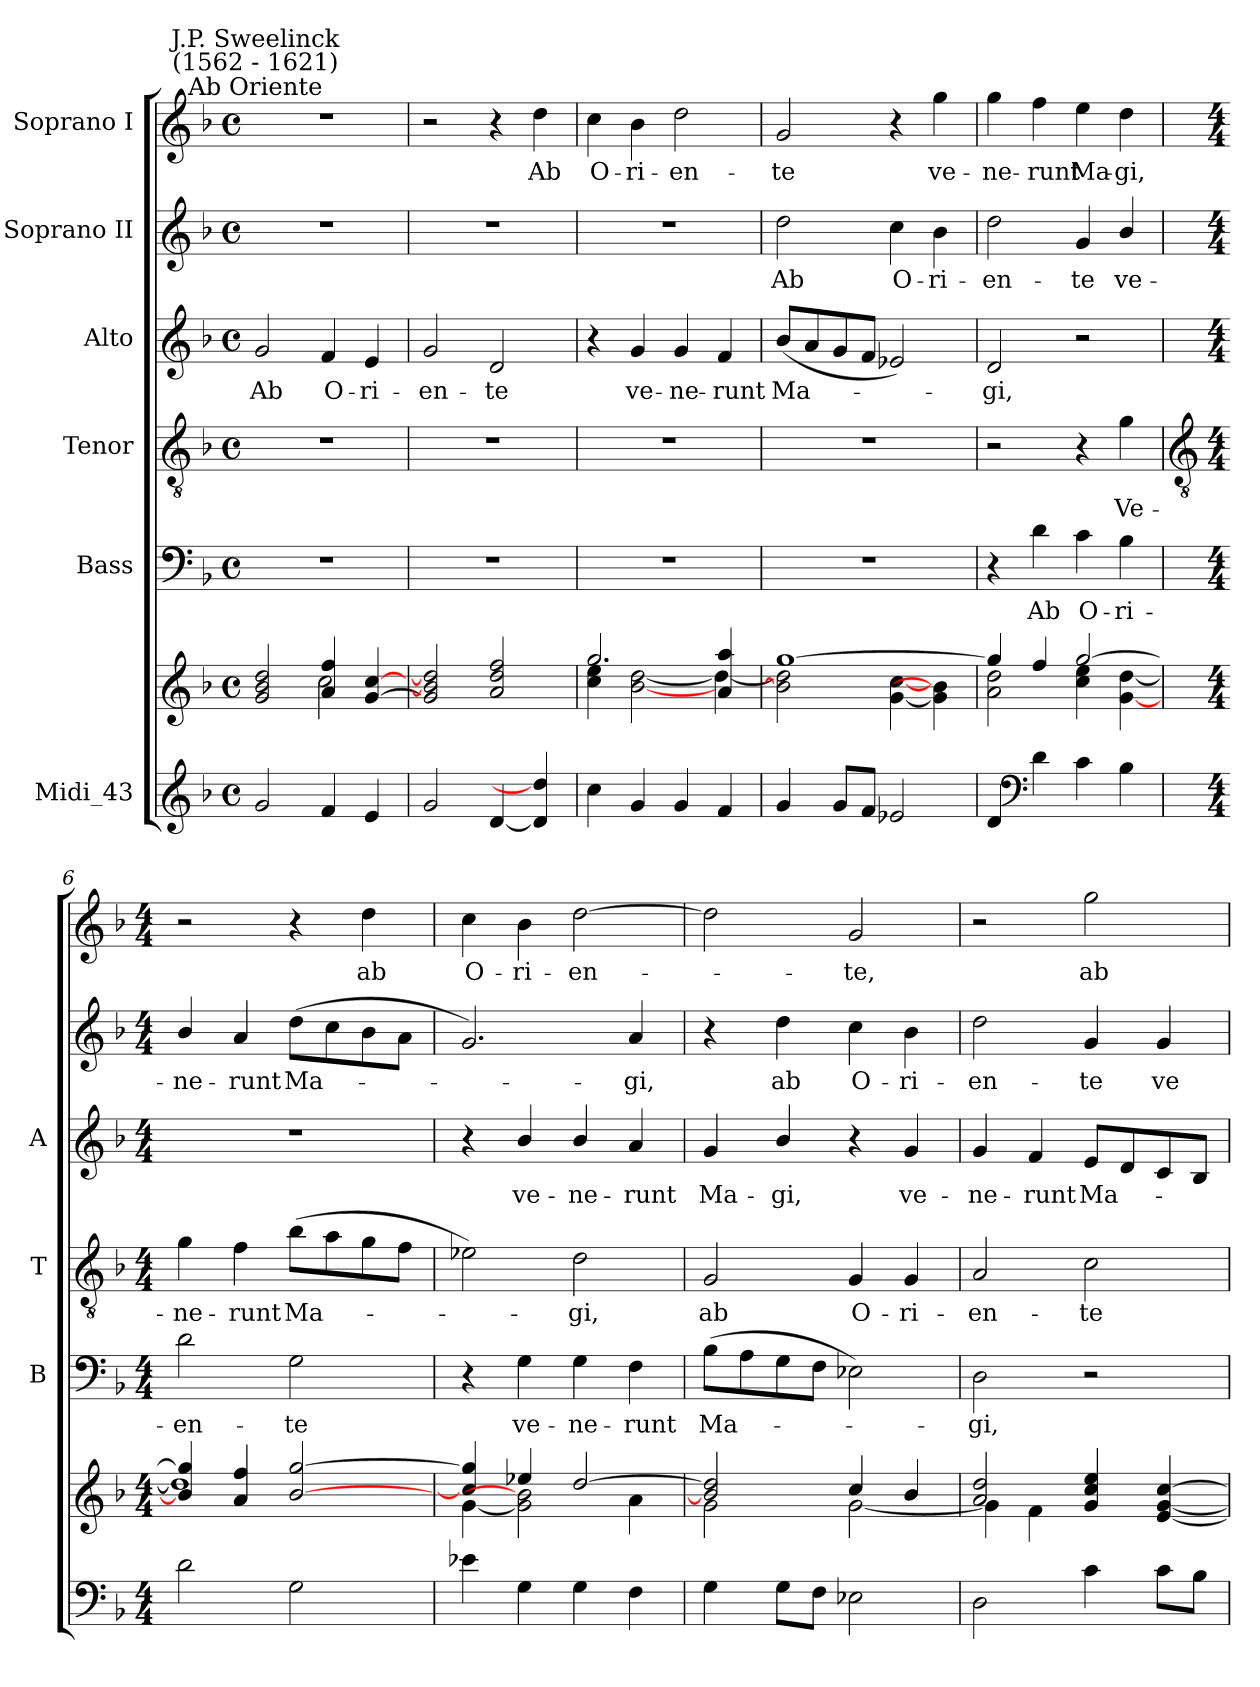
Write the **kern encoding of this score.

**kern	**kern	**kern	**text	**kern	**text	**kern	**text	**kern	**text	**kern	**text
*part6	*part6	*part5	*part5	*part4	*part4	*part3	*part3	*part2	*part2	*part1	*part1
*staff7	*staff6	*staff5	*staff5	*staff4	*staff4	*staff3	*staff3	*staff2	*staff2	*staff1	*staff1
*I"Midi_43	*	*I"Bass	*	*I"Tenor	*	*I"Alto	*	*I"Soprano II	*	*I"Soprano I	*
*	*	*I'B	*	*I'T	*	*I'A	*	*	*	*	*
*clefG2	*clefG2	*clefF4	*	*clefGv2	*	*clefG2	*	*clefG2	*	*clefG2	*
*k[b-]	*k[b-]	*k[b-]	*	*k[b-]	*	*k[b-]	*	*k[b-]	*	*k[b-]	*
*F:	*F:	*F:	*	*F:	*	*F:	*	*F:	*	*F:	*
*M4/4	*M4/4	*M4/4	*	*M4/4	*	*M4/4	*	*M4/4	*	*M4/4	*
*met(c)	*met(c)	*met(c)	*	*met(c)	*	*met(c)	*	*met(c)	*	*met(c)	*
=1	=1	=1	=1	=1	=1	=1	=1	=1	=1	=1	=1
*	*^	*	*	*	*	*	*	*	*	*	*
!	!	!	!	!	!	!	!	!	!	!	!LO:TX:a:cj:t=Ab Oriente	!
!	!	!	!	!	!	!	!	!	!	!	!LO:TX:a:cj:t=J.P. Sweelinck\n(1562 - 1621)	!
!	!	!	!	!	!	!	!	!LO:LY:b	!	!	!	!
2g	2g/ 2b-/ 2dd/	2ryy	1r	.	1r	.	2g	Ab	1r	.	1r	.
!	!	!	!	!	!	!	!	!LO:LY:b	!	!	!	!
4f	4a/ 4ff/	2cc\	.	.	.	.	4f	O-	.	.	.	.
!	!	!	!	!	!	!	!	!LO:LY:b	!	!	!	!
4e	[4g/ [4cc/	.	.	.	.	.	4e	-ri-	.	.	.	.
=2	=2	=2	=2	=2	=2	=2	=2	=2	=2	=2	=2	=2
!	!	!	!	!	!	!	!	!LO:LY:b	!	!	!	!
2g	2g/] 2b-/] 2dd/]	1ryy	1r	.	1r	.	2g	-en-	1r	.	2r	.
!	!	!	!	!	!	!	!	!LO:LY:b	!	!	!	!
[4d	2a/ 2dd/ 2ff/	.	.	.	.	.	2d	-te	.	.	4r	.
!	!	!	!	!	!	!	!	!	!	!	!	!LO:LY:b
4d] 4dd]	.	.	.	.	.	.	.	.	.	.	4dd	Ab
=3	=3	=3	=3	=3	=3	=3	=3	=3	=3	=3	=3	=3
!	!	!	!	!	!	!	!	!	!	!	!	!LO:LY:b
4cc	2.gg/	4cc\ 4ee\	1r	.	1r	.	4r	.	1r	.	4cc	O-
!	!	!	!	!	!	!	!	!LO:LY:b	!	!	!	!LO:LY:b
4g	.	[2b-\ [2dd\	.	.	.	.	4g	ve-	.	.	4b-	-ri-
!	!	!	!	!	!	!	!	!LO:LY:b	!	!	!	!LO:LY:b
4g	.	.	.	.	.	.	4g	-ne-	.	.	2dd	-en-
!	!	!	!	!	!	!	!	!LO:LY:b	!	!	!	!
4f	4a/ 4aa/	4dd\_	.	.	.	.	4f	-runt	.	.	.	.
=4	=4	=4	=4	=4	=4	=4	=4	=4	=4	=4	=4	=4
!	!	!	!	!	!	!	!	!LO:LY:b	!	!LO:LY:b	!	!LO:LY:b
4g	[1gg/	2b-\] 2dd\]	1r	.	1r	.	(<8b-L	Ma-	2dd	Ab	2g	-te
.	.	.	.	.	.	.	8a	.	.	.	.	.
8gL	.	.	.	.	.	.	8g	.	.	.	.	.
8fJ	.	.	.	.	.	.	8fJ	.	.	.	.	.
!	!	!	!	!	!	!	!	!	!	!LO:LY:b	!	!
2e-X	.	[4g\ [4cc\	.	.	.	.	2e-X)	.	4cc	O-	4r	.
!	!	!	!	!	!	!	!	!	!	!LO:LY:b	!	!LO:LY:b
.	.	4g\] 4b-\]	.	.	.	.	.	.	4b-	-ri-	4gg	ve-
=5	=5	=5	=5	=5	=5	=5	=5	=5	=5	=5	=5	=5
!	!	!	!	!	!	!	!	!LO:LY:b	!	!LO:LY:b	!	!LO:LY:b
4d	4gg/]	2a\ 2dd\	4r	.	2r	.	2d	gi,	2dd	-en-	4gg	-ne-
*clefF4	*	*	*	*	*	*	*	*	*	*	*	*
!	!	!	!	!LO:LY:b	!	!	!	!	!	!	!	!LO:LY:b
4d	4ff/	.	4d	Ab	.	.	.	.	.	.	4ff	-runt
!	!	!	!	!LO:LY:b	!	!	!	!	!	!LO:LY:b	!	!LO:LY:b
4c	[2gg/	4cc\ 4ee\	4c	O-	4r	.	2r	.	4g	-te	4ee	Ma-
!	!	!	!	!LO:LY:b	!	!LO:LY:b	!	!	!	!LO:LY:b	!	!LO:LY:b
4B-	.	[4g\ [4dd\	4B-	-ri-	4g	Ve-	.	.	4b-/	ve-	4dd	-gi,
!!LO:LB:g=z
=6	=6	=6	=6	=6	=6	=6	=6	=6	=6	=6	=6	=6
*	*	*	*	*	*clefGv2	*	*	*	*	*	*	*
*M4/4	*M4/4	*	*M4/4	*	*M4/4	*	*M4/4	*	*M4/4	*	*M4/4	*
!	!	!	!	!LO:LY:b	!	!LO:LY:b	!	!	!	!LO:LY:b	!	!
2d	4b-/] 4gg/]	1dd\]	2d	-en-	4g	-ne-	1r	.	4b-/	-ne-	2r	.
!	!	!	!	!	!	!LO:LY:b	!	!	!	!LO:LY:b	!	!
.	4a/ 4ff/	.	.	.	4f	-runt	.	.	4a	-runt	.	.
!	!	!	!	!LO:LY:b	!	!LO:LY:b	!	!	!	!LO:LY:b	!	!
2G	[2b-/ [2gg/	.	2G	-te	(>8b-L	Ma-	.	.	(>8ddL	Ma-	4r	.
.	.	.	.	.	8a	.	.	.	8cc	.	.	.
!	!	!	!	!	!	!	!	!	!	!	!	!LO:LY:b
.	.	.	.	.	8g	.	.	.	8b-	.	4dd	ab
.	.	.	.	.	8fJ	.	.	.	8aJ	.	.	.
=7	=7	=7	=7	=7	=7	=7	=7	=7	=7	=7	=7	=7
!	!	!	!	!	!	!	!	!	!	!	!	!LO:LY:b
4e-X	4cc/] 4gg/]	[4g\	4r	.	2e-X)	.	4r	.	2.g)	.	4cc	O-
!	!	!	!	!LO:LY:b	!	!	!	!LO:LY:b	!	!	!	!LO:LY:b
4G	4ee-X/	2g\] 2b-\]	4G	ve-	.	.	4b-/	ve-	.	.	4b-	-ri-
!	!	!	!	!LO:LY:b	!	!LO:LY:b	!	!LO:LY:b	!	!	!	!LO:LY:b
4G	[2dd/	.	4G	-ne-	2d	gi,	4b-/	-ne-	.	.	[2dd	-en-
!	!	!	!	!LO:LY:b	!	!	!	!LO:LY:b	!	!LO:LY:b	!	!
4F	.	4a\	4F	-runt	.	.	4a	-runt	4a	gi,	.	.
=8	=8	=8	=8	=8	=8	=8	=8	=8	=8	=8	=8	=8
!	!	!	!	!LO:LY:b	!	!LO:LY:b	!	!LO:LY:b	!	!	!	!
4G	2b-/] 2dd/]	2g\	(>8B-L	Ma-	2G	ab	4g	Ma-	4r	.	2dd]	.
.	.	.	8A	.	.	.	.	.	.	.	.	.
!	!	!	!	!	!	!	!	!LO:LY:b	!	!LO:LY:b	!	!
8GL	.	.	8G	.	.	.	4b-/	-gi,	4dd	ab	.	.
8FJ	.	.	8FJ	.	.	.	.	.	.	.	.	.
!	!	!	!	!	!	!LO:LY:b	!	!	!	!LO:LY:b	!	!LO:LY:b
2E-X	4cc/	[2g\	2E-X)	.	4G	O-	4r	.	4cc	O-	2g	te,
!	!	!	!	!	!	!LO:LY:b	!	!LO:LY:b	!	!LO:LY:b	!	!
.	4b-/	.	.	.	4G	-ri-	4g	ve-	4b-	-ri-	.	.
=9	=9	=9	=9	=9	=9	=9	=9	=9	=9	=9	=9	=9
!	!	!	!	!LO:LY:b	!	!LO:LY:b	!	!LO:LY:b	!	!LO:LY:b	!	!
2D	2a/ 2dd/	4g\]	2D	gi,	2A	-en-	4g	-ne-	2dd	-en-	2r	.
!	!	!	!	!	!	!	!	!LO:LY:b	!	!	!	!
.	.	4f\	.	.	.	.	4f	-runt	.	.	.	.
!	!	!	!	!	!	!LO:LY:b	!	!LO:LY:b	!	!LO:LY:b	!	!LO:LY:b
4c	4g/ 4cc/ 4ee/	2ryy	2r	.	2c	-te	8eL	Ma-	4g	-te	2gg	ab
.	.	.	.	.	.	.	8d	.	.	.	.	.
!	!	!	!	!	!	!	!	!	!	!LO:LY:b	!	!
8cL	[4e/ [4g/ [4cc/	.	.	.	.	.	8c	.	4g	ve-	.	.
8B-J	.	.	.	.	.	.	8B-J	.	.	.	.	.
*	*v	*v	*	*	*	*	*	*	*	*	*	*
=	=	=	=	=	=	=	=	=	=	=	=
*-	*-	*-	*-	*-	*-	*-	*-	*-	*-	*-	*-
